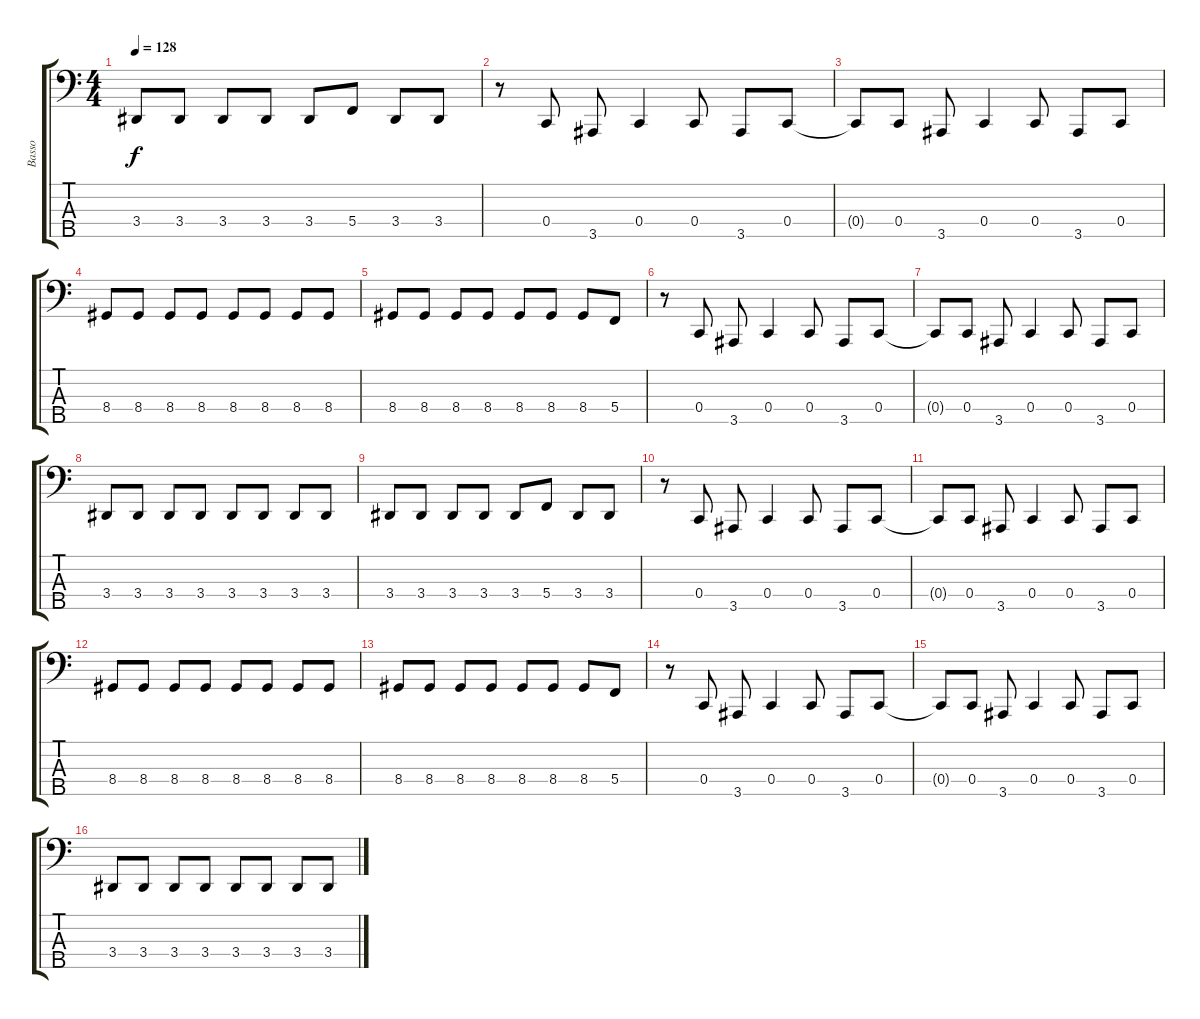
\track ("Basso" "Basso") {instrument electricbassfinger}
\staff {score tabs}
\tuning (F2 C2 G1 C1 G0) {hide}
\ts (4 4)
\tempo 128
\clef f4
\ks c
3.4.8{dy f} 3.4.8 3.4.8 3.4.8 3.4.8 5.4.8 3.4.8 3.4.8 |
r.8 0.4.8 3.5.8 0.4.4 0.4.8 3.5.8 0.4.8 |
0.4{t}.8 0.4.8 3.5.8 0.4.4 0.4.8 3.5.8 0.4.8 |
8.4.8 8.4.8 8.4.8 8.4.8 8.4.8 8.4.8 8.4.8 8.4.8 |
8.4.8 8.4.8 8.4.8 8.4.8 8.4.8 8.4.8 8.4.8 5.4.8 |
r.8 0.4.8 3.5.8 0.4.4 0.4.8 3.5.8 0.4.8 |
0.4{t}.8 0.4.8 3.5.8 0.4.4 0.4.8 3.5.8 0.4.8 |
3.4.8 3.4.8 3.4.8 3.4.8 3.4.8 3.4.8 3.4.8 3.4.8 |
3.4.8 3.4.8 3.4.8 3.4.8 3.4.8 5.4.8 3.4.8 3.4.8 |
r.8 0.4.8 3.5.8 0.4.4 0.4.8 3.5.8 0.4.8 |
0.4{t}.8 0.4.8 3.5.8 0.4.4 0.4.8 3.5.8 0.4.8 |
8.4.8 8.4.8 8.4.8 8.4.8 8.4.8 8.4.8 8.4.8 8.4.8 |
8.4.8 8.4.8 8.4.8 8.4.8 8.4.8 8.4.8 8.4.8 5.4.8 |
r.8 0.4.8 3.5.8 0.4.4 0.4.8 3.5.8 0.4.8 |
0.4{t}.8 0.4.8 3.5.8 0.4.4 0.4.8 3.5.8 0.4.8 |
3.4.8 3.4.8 3.4.8 3.4.8 3.4.8 3.4.8 3.4.8 3.4.8
